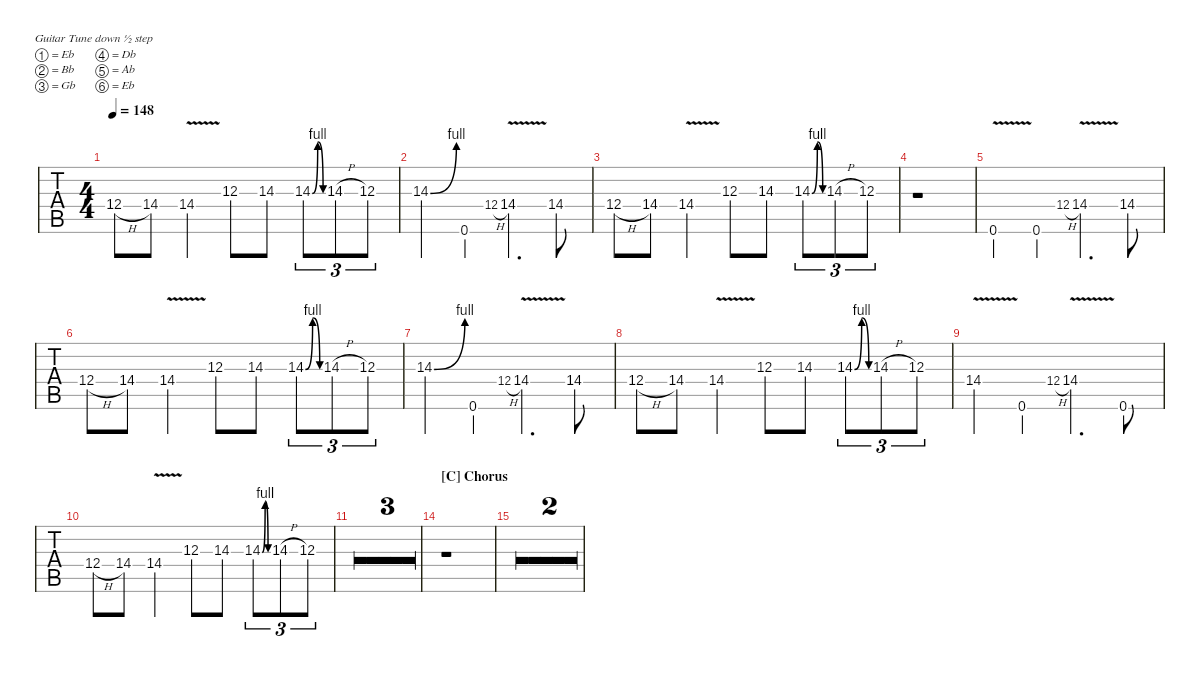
\defaultSystemsLayout 4
\hideDynamics
\bracketExtendMode nobrackets
\otherSystemsTrackNameOrientation horizontal
\track ("Rhythm Guitar 3" " ") {multiBarRest instrument distortionguitar}
\staff {tabs}
\tuning (Eb4 Bb3 Gb3 Db3 Ab2 Eb2)
\ts (4 4)
\tempo 148
\clef g2
\ks eminor
12.4{h acc #}.8{dy mf} 14.4{acc #}.8 14.4{v acc #}.4 12.3{acc #}.8 14.3{acc #}.8 14.3{be (bendrelease 0 0 36 4 41.4 4 54.6 0) acc #}.8{tu (3 2)} 14.3{h acc #}.8{tu (3 2)} 12.3{acc #}.8{tu (3 2)} |
14.3{be (bend 10.799999999999999 0 48.6 4) acc #}.4 0.6{acc #}.4 12.4{h acc #}.8{gr onbeat} 14.4{v acc #}.4{d} 14.4{acc #}.8 |
12.4{h acc #}.8 14.4{acc #}.8 14.4{v acc #}.4 12.3{acc #}.8 14.3{acc #}.8 14.3{be (bendrelease 0 0 36 4 41.4 4 54.6 0) acc #}.8{tu (3 2)} 14.3{h acc #}.8{tu (3 2)} 12.3{acc #}.8{tu (3 2)} |
r.1 |
0.6{v acc #}.4 0.6{acc #}.4 12.4{h acc #}.8{gr onbeat} 14.4{v acc #}.4{d} 14.4{acc #}.8 |
12.4{h acc #}.8 14.4{acc #}.8 14.4{v acc #}.4 12.3{acc #}.8 14.3{acc #}.8 14.3{be (bendrelease 0 0 36 4 41.4 4 54.6 0) acc #}.8{tu (3 2)} 14.3{h acc #}.8{tu (3 2)} 12.3{acc #}.8{tu (3 2)} |
14.3{be (bend 10.799999999999999 0 48.6 4) acc #}.4 0.6{acc #}.4 12.4{h acc #}.8{gr onbeat} 14.4{v acc #}.4{d} 14.4{acc #}.8 |
12.4{h acc #}.8 14.4{acc #}.8 14.4{v acc #}.4 12.3{acc #}.8 14.3{acc #}.8 14.3{be (bendrelease 0 0 36 4 41.4 4 54.6 0) acc #}.8{tu (3 2)} 14.3{h acc #}.8{tu (3 2)} 12.3{acc #}.8{tu (3 2)} |
14.4{v acc #}.4 0.6{acc #}.4 12.4{h acc #}.8{gr onbeat} 14.4{v acc #}.4{d} 0.6{acc #}.8 |
12.4{h acc #}.8 14.4{acc #}.8 14.4{v acc #}.4 12.3{acc #}.8 14.3{acc #}.8 14.3{be (bendrelease 0 0 36 4 41.4 4 54.6 0) acc #}.8{tu (3 2)} 14.3{h acc #}.8{tu (3 2)} 12.3{acc #}.8{tu (3 2)} |
r.1 |
r.1 |
r.1 |
\section ("C" "Chorus")
r.1 |
r.1 |
r.1
